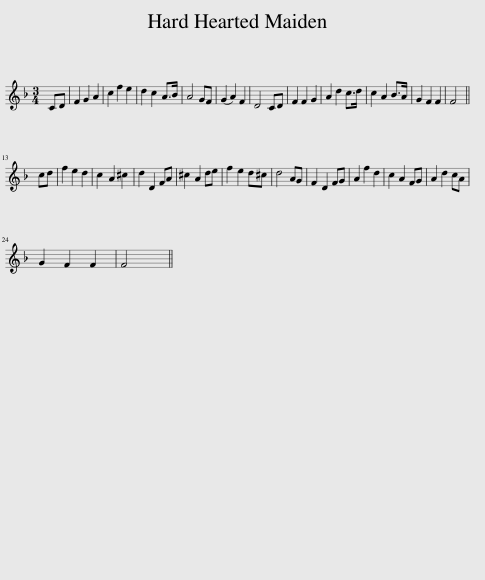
X:1
L:1/8
M:3/4
I:linebreak $
K:F
V:1 treble
V:1
 CD | F2 G2 A2 | c2 f2 e2 | d2 c2 A>B | A4 GF | %5
 (G2 A2) F2 | D4 CD | F2 F2 G2 | A2 d2 c>d | c2 A2 B>A | %10
 G2 F2 F2 | F4 ||$ cd | f2 e2 d2 | c2 A2 ^c2 | %15
 d2 D2 FA | ^c2 A2 de | f2 e2 d^c | d4 AG | F2 D2 FG | %20
 A2 f2 d2 | c2 A2 FG | A2 d2 cA |$ G2 F2 F2 | F4 || %25
